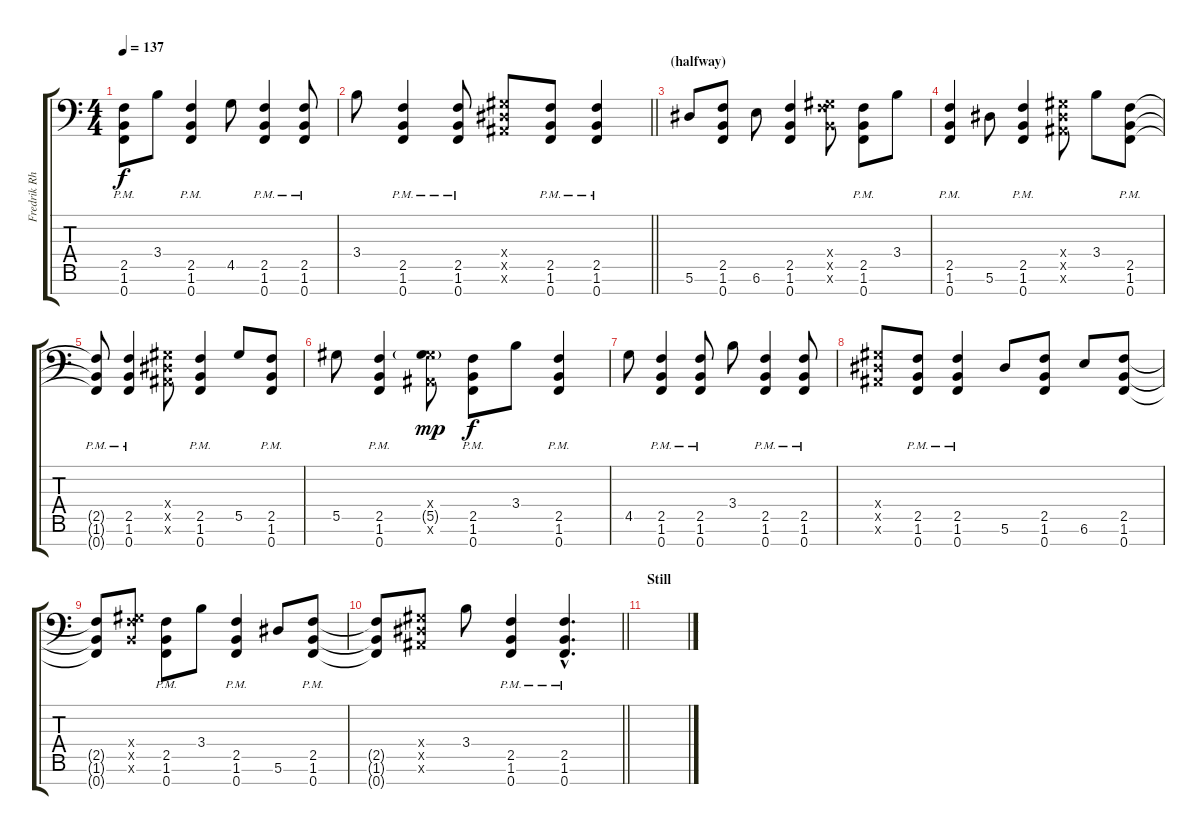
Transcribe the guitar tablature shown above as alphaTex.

\track ("Fredrik Rhythm" "Fredrik Rh") {instrument distortionguitar}
\staff {score tabs}
\tuning (Bb3 Gb3 Db3 Ab2 Eb2 Bb1 F1) {hide}
\ts (4 4)
\tempo 137
\clef f4
\ks c
(2.5{pm} 1.6{pm} 0.7{pm}).8{dy f} 3.4.8 (2.5{pm} 1.6{pm} 0.7{pm}).4 4.5.8 (2.5{pm} 1.6{pm} 0.7{pm}).4 (2.5{pm} 1.6{pm} 0.7{pm}).8 |
\barLineRight lightlight
3.4.8 (2.5{pm} 1.6{pm} 0.7{pm}).4 (2.5{pm} 1.6{pm} 0.7{pm}).8 (0.4{x} 0.5{x} 0.6{x}).8 (2.5{pm} 1.6{pm} 0.7{pm}).8 (2.5{pm} 1.6{pm} 0.7{pm}).4 |
\section ("" "(halfway)")
5.6.8 (2.5 1.6 0.7).8 6.6.8 (2.5 1.6 0.7).4 (0.4{x} 2.5{x} 1.6{x}).8 (2.5{pm} 1.6{pm} 0.7{pm}).8 3.4.8 |
(2.5{pm} 1.6{pm} 0.7{pm}).4 5.6.8 (2.5{pm} 1.6{pm} 0.7{pm}).4 (0.4{x} 0.5{x} 0.6{x}).8 3.4.8 (2.5{pm} 1.6{pm} 0.7{pm}).8 |
(2.5{pm t} 1.6{pm t} 0.7{pm t}).8 (2.5{pm} 1.6{pm} 0.7{pm}).4 (0.4{x} 0.5{x} 0.6{x}).8 (2.5{pm} 1.6{pm} 0.7{pm}).4 5.5.8 (2.5{pm} 1.6{pm} 0.7{pm}).8 |
5.5.8 (2.5{pm} 1.6{pm} 0.7{pm}).4 (0.4{x} 5.5{g} 0.6{x}).8{dy mp} (2.5{pm} 1.6{pm} 0.7{pm}).8{dy f} 3.4.8 (2.5{pm} 1.6{pm} 0.7{pm}).4 |
4.5.8 (2.5{pm} 1.6{pm} 0.7{pm}).4 (2.5{pm} 1.6{pm} 0.7{pm}).8 3.4.8 (2.5{pm} 1.6{pm} 0.7{pm}).4 (2.5{pm} 1.6{pm} 0.7{pm}).8 |
(0.4{x} 0.5{x} 0.6{x}).8 (2.5{pm} 1.6{pm} 0.7{pm}).8 (2.5{pm} 1.6{pm} 0.7{pm}).4 5.6.8 (2.5 1.6 0.7).8 6.6.8 (2.5 1.6 0.7).8 |
(2.5{t} 1.6{t} 0.7{t}).8 (0.4{x} 2.5{x} 1.6{x}).8 (2.5{pm} 1.6{pm} 0.7{pm}).8 3.4.8 (2.5{pm} 1.6{pm} 0.7{pm}).4 5.6.8 (2.5{pm} 1.6{pm} 0.7{pm}).8 |
\barLineRight lightlight
(2.5{t} 1.6{t} 0.7{t}).8 (0.4{x} 0.5{x} 0.6{x}).8 3.4.8 (2.5{pm} 1.6{pm} 0.7{pm}).4 (2.5{hac pm} 1.6{hac pm} 0.7{hac pm}).4{d} |
\section ("" "Still")
